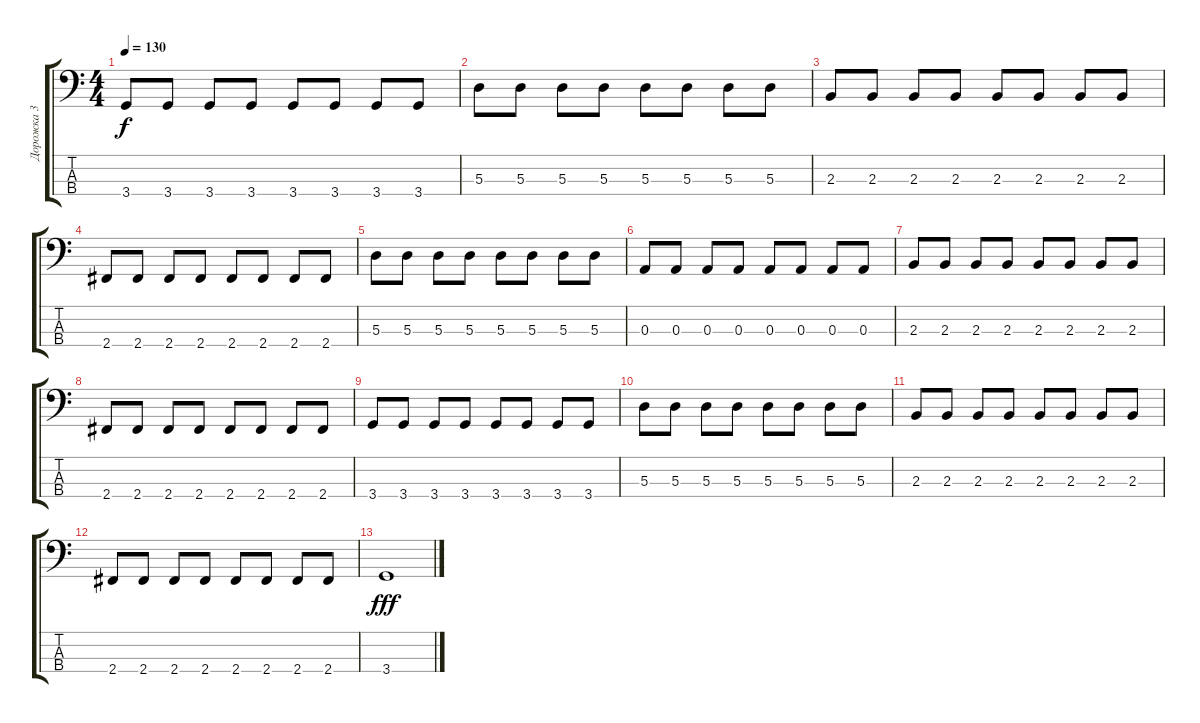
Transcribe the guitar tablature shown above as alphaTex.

\track ("Дорожка 3" "Дорожка 3") {instrument electricbassfinger}
\staff {score tabs}
\tuning (G2 D2 A1 E1) {hide}
\ts (4 4)
\tempo 130
\clef f4
\ks c
3.4.8{dy f} 3.4.8 3.4.8 3.4.8 3.4.8 3.4.8 3.4.8 3.4.8 |
5.3.8 5.3.8 5.3.8 5.3.8 5.3.8 5.3.8 5.3.8 5.3.8 |
2.3.8 2.3.8 2.3.8 2.3.8 2.3.8 2.3.8 2.3.8 2.3.8 |
2.4.8 2.4.8 2.4.8 2.4.8 2.4.8 2.4.8 2.4.8 2.4.8 |
5.3.8 5.3.8 5.3.8 5.3.8 5.3.8 5.3.8 5.3.8 5.3.8 |
0.3.8 0.3.8 0.3.8 0.3.8 0.3.8 0.3.8 0.3.8 0.3.8 |
2.3.8 2.3.8 2.3.8 2.3.8 2.3.8 2.3.8 2.3.8 2.3.8 |
2.4.8 2.4.8 2.4.8 2.4.8 2.4.8 2.4.8 2.4.8 2.4.8 |
3.4.8 3.4.8 3.4.8 3.4.8 3.4.8 3.4.8 3.4.8 3.4.8 |
5.3.8 5.3.8 5.3.8 5.3.8 5.3.8 5.3.8 5.3.8 5.3.8 |
2.3.8 2.3.8 2.3.8 2.3.8 2.3.8 2.3.8 2.3.8 2.3.8 |
2.4.8 2.4.8 2.4.8 2.4.8 2.4.8 2.4.8 2.4.8 2.4.8 |
3.4.1{dy fff}
